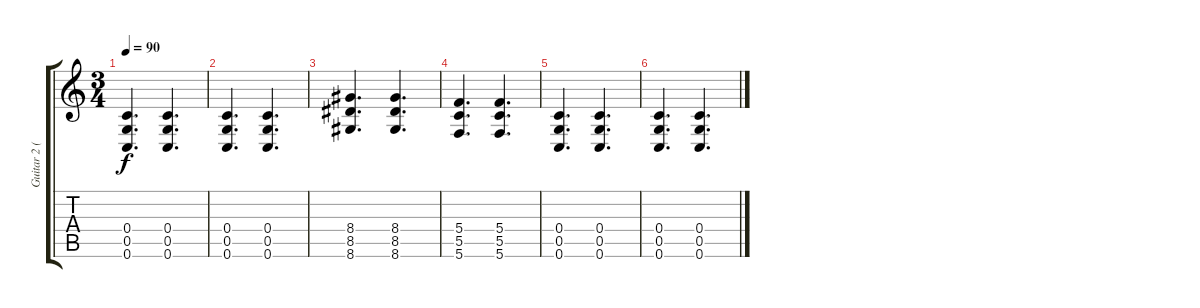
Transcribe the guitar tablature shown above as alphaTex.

\track ("Guitar 2 (Joel)" "Guitar 2 (") {instrument acousticguitarsteel}
\staff {score tabs}
\tuning (D4 A3 F3 C3 G2 C2) {hide}
\ts (3 4)
\tempo 90
\clef g2
\ks c
(0.4 0.5 0.6).4{d dy f volume 10} (0.4 0.5 0.6).4{d volume 9} |
(0.4 0.5 0.6).4{d volume 8} (0.4 0.5 0.6).4{d volume 7} |
(8.4 8.5 8.6).4{d volume 6} (8.4 8.5 8.6).4{d volume 5} |
(5.4 5.5 5.6).4{d volume 4} (5.4 5.5 5.6).4{d volume 3} |
(0.4 0.5 0.6).4{d volume 2} (0.4 0.5 0.6).4{d volume 1} |
(0.4 0.5 0.6).4{d volume 0} (0.4 0.5 0.6).4{d}
